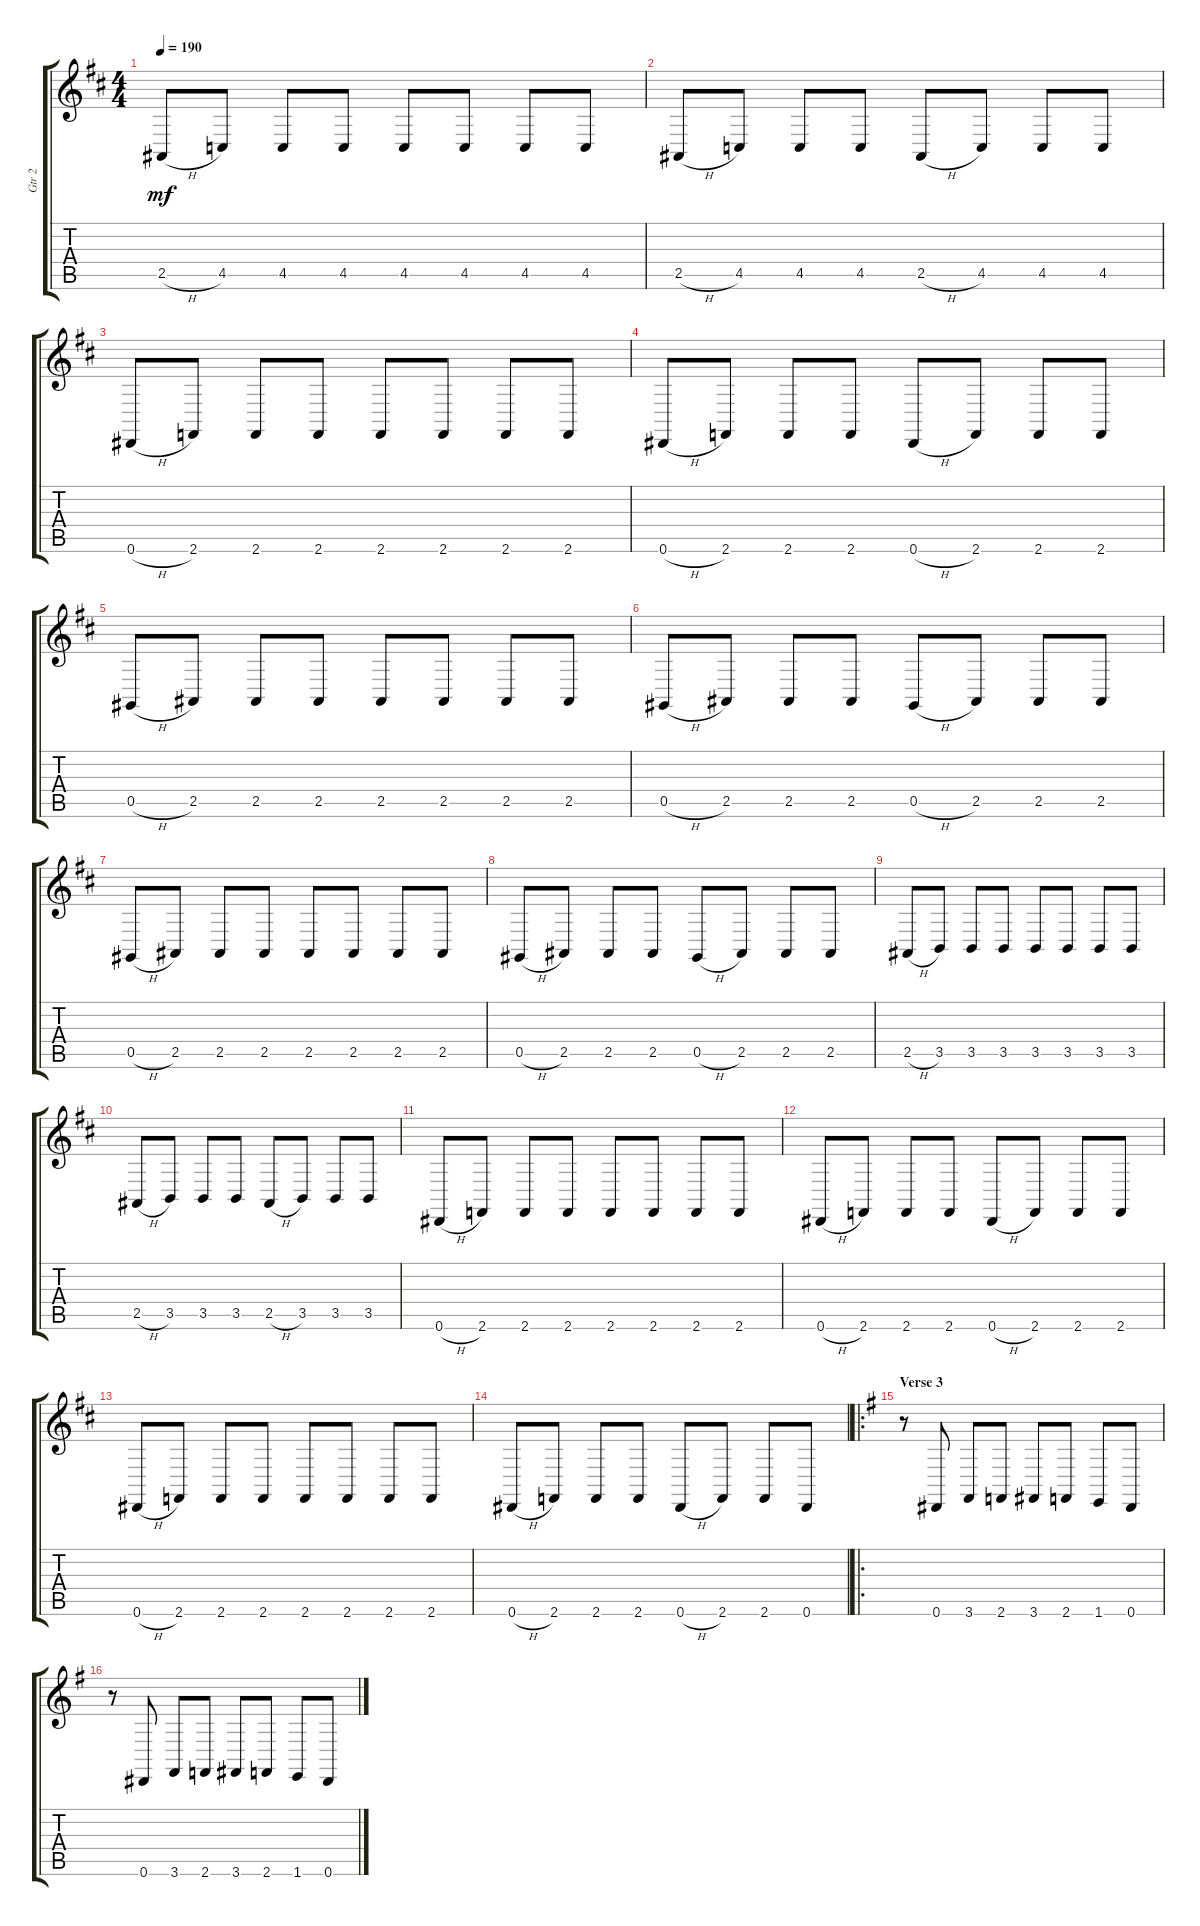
\track ("Gtr 2" "Gtr 2") {instrument acousticgrandpiano}
\staff {score tabs}
\tuning (Eb4 Bb3 Gb3 Db3 Ab2 Eb2) {hide}
\ts (4 4)
\tempo 190
\clef g2
\ks d
2.5{h}.8{dy mf} 4.5.8 4.5.8 4.5.8 4.5.8 4.5.8 4.5.8 4.5.8 |
2.5{h}.8 4.5.8 4.5.8 4.5.8 2.5{h}.8 4.5.8 4.5.8 4.5.8 |
0.6{h}.8 2.6.8 2.6.8 2.6.8 2.6.8 2.6.8 2.6.8 2.6.8 |
0.6{h}.8 2.6.8 2.6.8 2.6.8 0.6{h}.8 2.6.8 2.6.8 2.6.8 |
0.5{h}.8 2.5.8 2.5.8 2.5.8 2.5.8 2.5.8 2.5.8 2.5.8 |
0.5{h}.8 2.5.8 2.5.8 2.5.8 0.5{h}.8 2.5.8 2.5.8 2.5.8 |
0.5{h}.8 2.5.8 2.5.8 2.5.8 2.5.8 2.5.8 2.5.8 2.5.8 |
0.5{h}.8 2.5.8 2.5.8 2.5.8 0.5{h}.8 2.5.8 2.5.8 2.5.8 |
2.5{h}.8 3.5.8 3.5.8 3.5.8 3.5.8 3.5.8 3.5.8 3.5.8 |
2.5{h}.8 3.5.8 3.5.8 3.5.8 2.5{h}.8 3.5.8 3.5.8 3.5.8 |
0.6{h}.8 2.6.8 2.6.8 2.6.8 2.6.8 2.6.8 2.6.8 2.6.8 |
0.6{h}.8 2.6.8 2.6.8 2.6.8 0.6{h}.8 2.6.8 2.6.8 2.6.8 |
0.6{h}.8 2.6.8 2.6.8 2.6.8 2.6.8 2.6.8 2.6.8 2.6.8 |
0.6{h}.8 2.6.8 2.6.8 2.6.8 0.6{h}.8 2.6.8 2.6.8 0.6.8 |
\ro
\section ("" "Verse 3")
\ks g
r.8 0.6.8 3.6.8 2.6.8 3.6.8 2.6.8 1.6.8 0.6.8 |
r.8 0.6.8 3.6.8 2.6.8 3.6.8 2.6.8 1.6.8 0.6.8
